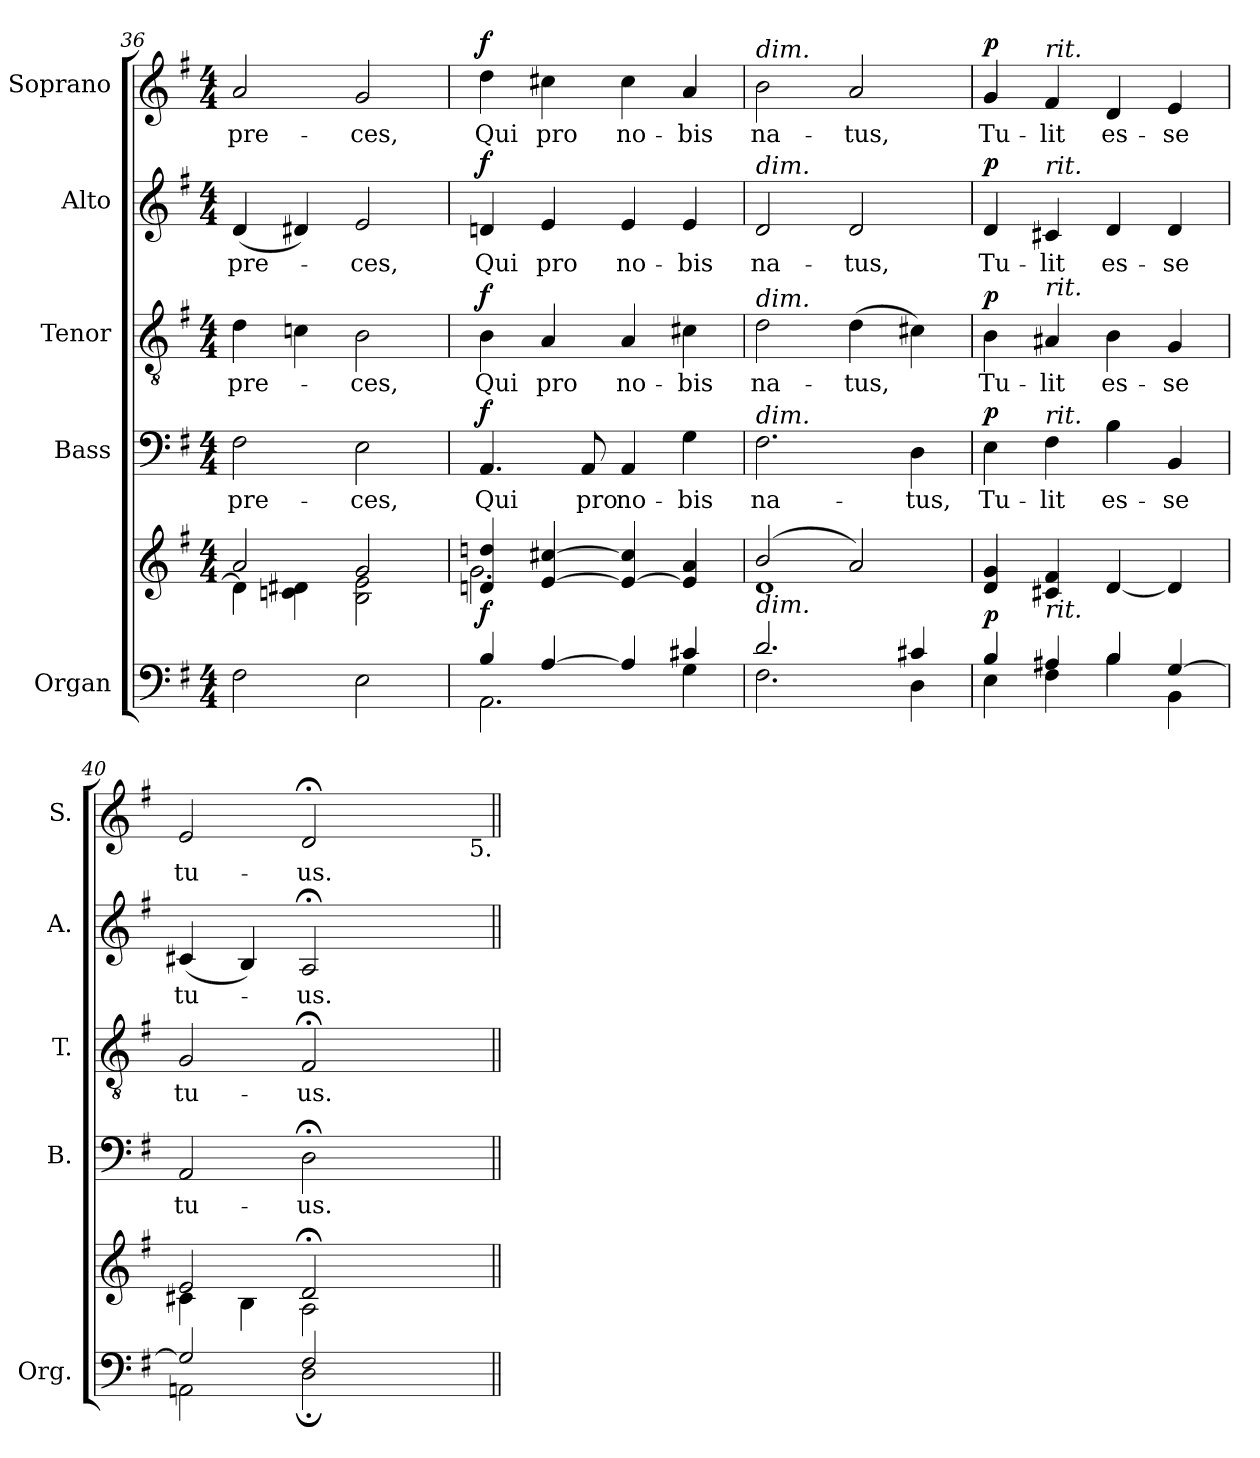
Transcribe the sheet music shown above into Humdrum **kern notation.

**kern	**kern	**dynam	**kern	**text	**dynam	**kern	**text	**dynam	**kern	**text	**dynam	**kern	**text	**dynam
*part5	*part5	*part5	*part4	*part4	*part4	*part3	*part3	*part3	*part2	*part2	*part2	*part1	*part1	*part1
*staff6	*staff5	*staff5/6	*staff4	*staff4	*staff4	*staff3	*staff3	*staff3	*staff2	*staff2	*staff2	*staff1	*staff1	*staff1
*I"Organ	*	*	*I"Bass	*	*	*I"Tenor	*	*	*I"Alto	*	*	*I"Soprano	*	*
*I'Org.	*	*	*I'B.	*	*	*I'T.	*	*	*I'A.	*	*	*I'S.	*	*
*clefF4	*clefG2	*	*clefF4	*	*	*clefGv2	*	*	*clefG2	*	*	*clefG2	*	*
*	*	*	*	*	*	*ITrd7c12	*	*	*	*	*	*	*	*
*k[f#]	*k[f#]	*	*k[f#]	*	*	*k[f#]	*	*	*k[f#]	*	*	*k[f#]	*	*
*G:	*G:	*	*G:	*	*	*G:	*	*	*G:	*	*	*G:	*	*
*M4/4	*M4/4	*	*M4/4	*	*	*M4/4	*	*	*M4/4	*	*	*M4/4	*	*
=36	=36	=36	=36	=36	=36	=36	=36	=36	=36	=36	=36	=36	=36	=36
*	*^	*	*	*	*	*	*	*	*	*	*	*	*	*
!	!	!	!	!	!LO:LY:b:color=#000000	!	!	!	!	!	!	!	!	!	!
!	!	!	!	!	!	!	!	!LO:LY:b:color=#000000	!	!	!	!	!	!	!
!	!	!	!	!	!	!	!	!	!	!	!LO:LY:b:color=#000000	!	!	!	!
!	!	!	!	!	!	!	!	!	!	!	!	!	!	!LO:LY:b:color=#000000	!
2F#i\	2ai/	4di\]	.	2F#i\	pre-	.	4Di\	pre-	.	(4di/	pre-	.	2ai/	pre-	.
.	.	4cni\ 4d#Xi	.	.	.	.	4Cni\	.	.	4d#Xi/)	.	.	.	.	.
!	!	!	!	!	!LO:LY:b:color=#000000	!	!	!	!	!	!	!	!	!	!
!	!	!	!	!	!	!	!	!LO:LY:b:color=#000000	!	!	!	!	!	!	!
!	!	!	!	!	!	!	!	!	!	!	!LO:LY:b:color=#000000	!	!	!	!
!	!	!	!	!	!	!	!	!	!	!	!	!	!	!LO:LY:b:color=#000000	!
2Ei\	2gi/	2Bi\ 2ei	.	2Ei\	-ces,	.	2BBi\	-ces,	.	2ei/	-ces,	.	2gi/	-ces,	.
!!LO:PB:g=z
=37	=37	=37	=37	=37	=37	=37	=37	=37	=37	=37	=37	=37	=37	=37	=37
*^	*	*	*	*	*	*	*	*	*	*	*	*	*	*	*
!	!	!	!	!	!	!LO:LY:b:color=#000000	!	!	!	!	!	!	!	!	!	!
!	!	!	!	!	!	!	!	!	!LO:LY:b:color=#000000	!	!	!	!	!	!	!
!	!	!	!	!	!	!	!	!	!	!	!	!LO:LY:b:color=#000000	!	!	!	!
!	!	!	!	!	!	!	!	!	!	!	!	!	!	!	!LO:LY:b:color=#000000	!
4Bi/	2.AAi\	4dni/ 4ddni	2.gi\	f	4.AAi/	Qui	f	4BBi\	Qui	f	4dni/	Qui	f	4ddi\	Qui	f
!	!	!	!	!	!	!	!	!	!LO:LY:b:color=#000000	!	!	!	!	!	!	!
!	!	!	!	!	!	!	!	!	!	!	!	!LO:LY:b:color=#000000	!	!	!	!
!	!	!	!	!	!	!	!	!	!	!	!	!	!	!	!LO:LY:b:color=#000000	!
[4Ai/	.	[4ei/ [4cc#Xi	.	.	.	.	.	4AAi/	pro	.	4ei/	pro	.	4cc#Xi\	pro	.
!	!	!	!	!	!	!LO:LY:b:color=#000000	!	!	!	!	!	!	!	!	!	!
.	.	.	.	.	8AAi/	pro	.	.	.	.	.	.	.	.	.	.
!	!	!	!	!	!	!LO:LY:b:color=#000000	!	!	!	!	!	!	!	!	!	!
!	!	!	!	!	!	!	!	!	!LO:LY:b:color=#000000	!	!	!	!	!	!	!
!	!	!	!	!	!	!	!	!	!	!	!	!LO:LY:b:color=#000000	!	!	!	!
!	!	!	!	!	!	!	!	!	!	!	!	!	!	!	!LO:LY:b:color=#000000	!
4Ai/]	.	4ei/_ 4cc#i]	.	.	4AAi/	no-	.	4AAi/	no-	.	4ei/	no-	.	4cc#i\	no-	.
!	!	!	!	!	!	!LO:LY:b:color=#000000	!	!	!	!	!	!	!	!	!	!
!	!	!	!	!	!	!	!	!	!LO:LY:b:color=#000000	!	!	!	!	!	!	!
!	!	!	!	!	!	!	!	!	!	!	!	!LO:LY:b:color=#000000	!	!	!	!
!	!	!	!	!	!	!	!	!	!	!	!	!	!	!	!LO:LY:b:color=#000000	!
4c#Xi/	4Gi\	4ei/] 4ai	4ryy	.	4Gi\	-bis	.	4C#Xi\	-bis	.	4ei/	-bis	.	4ai/	-bis	.
=38	=38	=38	=38	=38	=38	=38	=38	=38	=38	=38	=38	=38	=38	=38	=38	=38
!	!	!	!	!	!	!LO:LY:b:color=#000000	!	!	!	!	!	!	!	!	!	!
!	!	!	!	!	!	!	!	!	!LO:LY:b:color=#000000	!	!	!	!	!	!	!
!	!	!	!	!	!	!	!	!	!	!	!	!LO:LY:b:color=#000000	!	!	!	!
!	!	!	!	!	!	!	!	!	!	!	!	!	!	!LO:TX:a:i:t=dim.	!	!
!	!	!	!	!	!	!	!	!	!	!	!LO:TX:a:i:t=dim.	!	!	!	!	!
!	!	!	!	!	!	!	!	!LO:TX:a:i:t=dim.	!	!	!	!	!	!	!	!
!	!	!	!	!	!LO:TX:a:i:t=dim.	!	!	!	!	!	!	!	!	!	!	!
!	!	!LO:TX:b:i:t=dim.	!	!	!	!	!	!	!	!	!	!	!	!	!	!
!	!	!	!	!	!	!	!	!	!	!	!	!	!	!	!LO:LY:b:color=#000000	!
2.di/	2.F#i\	(2bi/	1di	.	2.F#i\	na-	.	2Di\	na-	.	2di/	na-	.	2bi\	na-	.
!	!	!	!	!	!	!	!	!	!LO:LY:b:color=#000000	!	!	!	!	!	!	!
!	!	!	!	!	!	!	!	!	!	!	!	!LO:LY:b:color=#000000	!	!	!	!
!	!	!	!	!	!	!	!	!	!	!	!	!	!	!	!LO:LY:b:color=#000000	!
.	.	2ai/)	.	.	.	.	.	(4Di\	-tus,	.	2di/	-tus,	.	2ai/	-tus,	.
!	!	!	!	!	!	!LO:LY:b:color=#000000	!	!	!	!	!	!	!	!	!	!
4c#Xi/	4Di\	.	.	.	4Di\	-tus,	.	4C#Xi\)	.	.	.	.	.	.	.	.
*	*	*v	*v	*	*	*	*	*	*	*	*	*	*	*	*	*
=39	=39	=39	=39	=39	=39	=39	=39	=39	=39	=39	=39	=39	=39	=39	=39
!	!	!	!	!	!LO:LY:b:color=#000000	!	!	!	!	!	!	!	!	!	!
!	!	!	!	!	!	!	!	!LO:LY:b:color=#000000	!	!	!	!	!	!	!
!	!	!	!	!	!	!	!	!	!	!	!LO:LY:b:color=#000000	!	!	!	!
!	!	!	!	!	!	!	!	!	!	!	!	!	!	!LO:LY:b:color=#000000	!
4Bi/	4Ei\	4di/ 4gi	p	4Ei\	Tu-	p	4BBi\	Tu-	p	4di/	Tu-	p	4gi/	Tu-	p
!	!	!	!	!	!LO:LY:b:color=#000000	!	!	!	!	!	!	!	!	!	!
!	!	!	!	!	!	!	!	!LO:LY:b:color=#000000	!	!	!	!	!	!	!
!	!	!	!	!	!	!	!	!	!	!	!LO:LY:b:color=#000000	!	!	!	!
!	!	!	!	!	!	!	!	!	!	!	!	!	!LO:TX:a:i:t=rit.	!	!
!	!	!	!	!	!	!	!	!	!	!LO:TX:a:i:t=rit.	!	!	!	!	!
!	!	!	!	!	!	!	!LO:TX:a:i:t=rit.	!	!	!	!	!	!	!	!
!	!	!	!	!LO:TX:a:i:t=rit.	!	!	!	!	!	!	!	!	!	!	!
!	!	!LO:TX:b:i:t=rit.	!	!	!	!	!	!	!	!	!	!	!	!	!
!	!	!	!	!	!	!	!	!	!	!	!	!	!	!LO:LY:b:color=#000000	!
4A#Xi/	4F#i\	4c#Xi/ 4f#i	.	4F#i\	-lit	.	4AA#Xi/	-lit	.	4c#Xi/	-lit	.	4f#i/	-lit	.
!	!	!	!	!	!LO:LY:b:color=#000000	!	!	!	!	!	!	!	!	!	!
!	!	!	!	!	!	!	!	!LO:LY:b:color=#000000	!	!	!	!	!	!	!
!	!	!	!	!	!	!	!	!	!	!	!LO:LY:b:color=#000000	!	!	!	!
!	!	!	!	!	!	!	!	!	!	!	!	!	!	!LO:LY:b:color=#000000	!
4Bi/	4Bi\	[4di/	.	4Bi\	es-	.	4BBi\	es-	.	4di/	es-	.	4di/	es-	.
!	!	!	!	!	!LO:LY:b:color=#000000	!	!	!	!	!	!	!	!	!	!
!	!	!	!	!	!	!	!	!LO:LY:b:color=#000000	!	!	!	!	!	!	!
!	!	!	!	!	!	!	!	!	!	!	!LO:LY:b:color=#000000	!	!	!	!
!	!	!	!	!	!	!	!	!	!	!	!	!	!	!LO:LY:b:color=#000000	!
[4Gi/	4BBi\	4di/]	.	4BBi/	-se	.	4GGi/	-se	.	4di/	-se	.	4ei/	-se	.
=40	=40	=40	=40	=40	=40	=40	=40	=40	=40	=40	=40	=40	=40	=40	=40
*	*	*^	*	*	*	*	*	*	*	*	*	*	*	*	*
!	!	!	!	!	!	!LO:LY:b:color=#000000	!	!	!	!	!	!	!	!	!	!
!	!	!	!	!	!	!	!	!	!LO:LY:b:color=#000000	!	!	!	!	!	!	!
!	!	!	!	!	!	!	!	!	!	!	!	!LO:LY:b:color=#000000	!	!	!	!
!	!	!	!	!	!	!	!	!	!	!	!	!	!	!	!LO:LY:b:color=#000000	!
*	*	*	*	*	*	*	*	*	*	*	*	*	*	*^	*	*
2Gi/]	2AAni\	2ei/	4c#Xi\	.	2AAi/	tu-	.	2GGi/	tu-	.	(4c#Xi/	tu-	.	2ei/	2ryy	tu-	.
.	.	.	4Bi\	.	.	.	.	.	.	.	4Bi/)	.	.	.	.	.	.
!	!	!	!	!	!	!LO:LY:b:color=#000000	!	!	!	!	!	!	!	!	!	!	!
!	!	!	!	!	!	!	!	!	!LO:LY:b:color=#000000	!	!	!	!	!	!	!	!
!	!	!	!	!	!	!	!	!	!	!	!	!LO:LY:b:color=#000000	!	!	!	!	!
!	!	!	!	!	!	!	!	!	!	!	!	!	!	!	!	!LO:LY:b:color=#000000	!
2F#i/	2D;i\	2d;i/	2Ai\	.	2D;i\	-us.	.	2FF#;i/	-us.	.	2A;i/	-us.	.	2d;i/	4ryy	-us.	.
.	.	.	.	.	.	.	.	.	.	.	.	.	.	.	8ryy	.	.
.	.	.	.	.	.	.	.	.	.	.	.	.	.	.	16ryy	.	.
.	.	.	.	.	.	.	.	.	.	.	.	.	.	.	32ryy	.	.
.	.	.	.	.	.	.	.	.	.	.	.	.	.	.	64ryy	.	.
.	.	.	.	.	.	.	.	.	.	.	.	.	.	.	128...ryy	.	.
!	!	!	!	!	!	!	!	!	!	!	!	!	!	!	!LO:TX:b:t=5.	!	!
.	.	.	.	.	.	.	.	.	.	.	.	.	.	.	1024ryy	.	.
*v	*v	*	*	*	*	*	*	*	*	*	*	*	*	*v	*v	*	*
*	*v	*v	*	*	*	*	*	*	*	*	*	*	*	*	*
=||	=||	=||	=||	=||	=||	=||	=||	=||	=||	=||	=||	=||	=||	=||
*-	*-	*-	*-	*-	*-	*-	*-	*-	*-	*-	*-	*-	*-	*-
